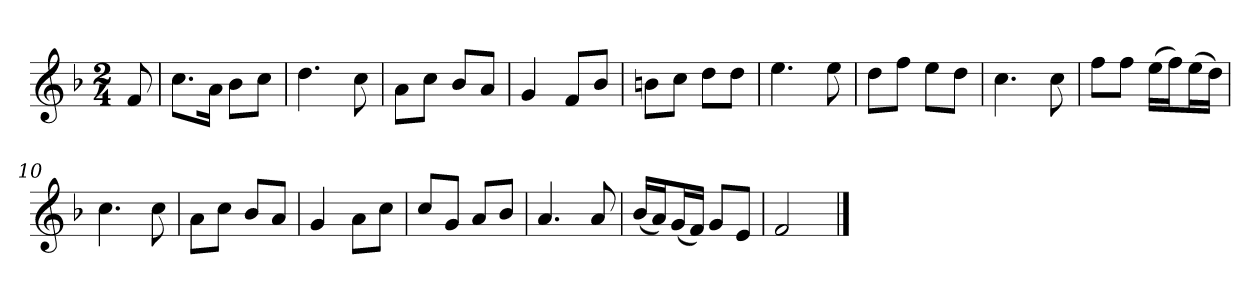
**kern
*part1
*staff1
*k[b-]
*M2/4
*MM120
=
8f
=1
8.ccL
16aJk
8b-L
8ccJ
=2
4.dd
8cc
=3
8aL
8ccJ
8b-L
8aJ
=4
4g
8fL
8b-J
=5
8bnL
8ccJ
8ddL
8ddJ
=6
4.ee
8ee
=7
8ddL
8ffJ
8eeL
8ddJ
=8
4.cc
8cc
=9
8ffL
8ffJ
(16eeLL
16ffJ)
(16eeL
16ddJJ)
=10
4.cc
8cc
=11
8aL
8ccJ
8b-L
8aJ
=12
4g
8aL
8ccJ
=13
8ccL
8gJ
8aL
8b-J
=14
4.a
8a
=15
(16b-LL
16aJ)
(16gL
16fJJ)
8gL
8eJ
=16
2f
==
*-
